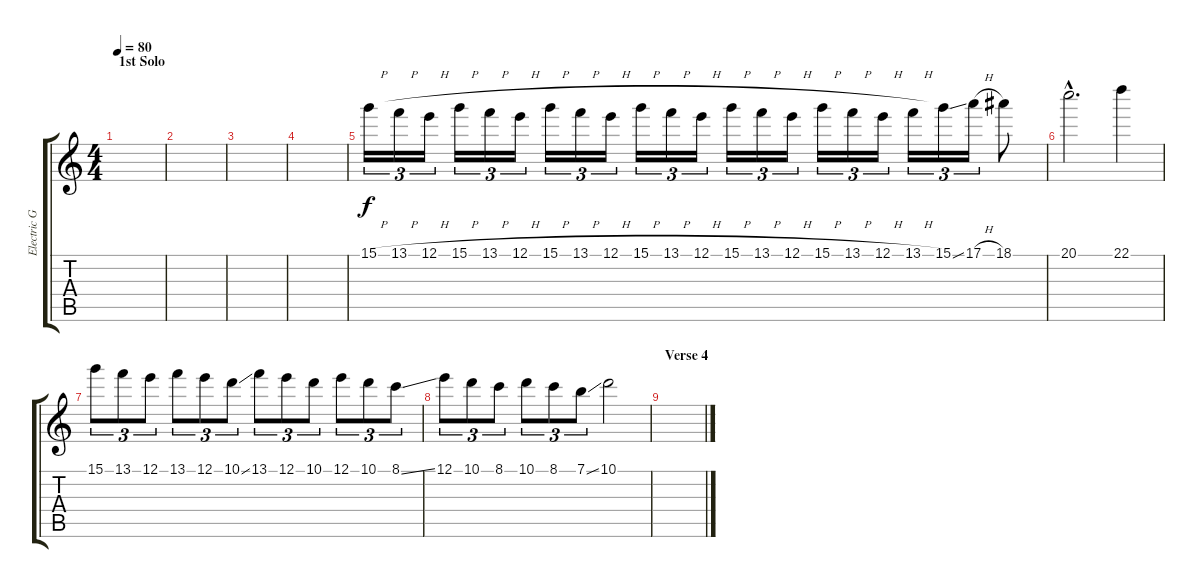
\track ("Electric Guitar 1" "Electric G") {instrument electricguitarjazz}
\staff {score tabs}
\tuning (E4 B3 G3 D3 A2 E2) {hide}
\ts (4 4)
\section ("" "1st Solo")
\tempo 80
\clef g2
\ks c
|
|
|
|
15.1{h}.16{tu (3 2) balance 16 instrument overdrivenguitar} 13.1{h}.16{tu (3 2)} 12.1{h}.16{tu (3 2)} 15.1{h}.16{tu (3 2)} 13.1{h}.16{tu (3 2)} 12.1{h}.16{tu (3 2)} 15.1{h}.16{tu (3 2)} 13.1{h}.16{tu (3 2)} 12.1{h}.16{tu (3 2)} 15.1{h}.16{tu (3 2)} 13.1{h}.16{tu (3 2)} 12.1{h}.16{tu (3 2)} 15.1{h}.16{tu (3 2)} 13.1{h}.16{tu (3 2)} 12.1{h}.16{tu (3 2)} 15.1{h}.16{tu (3 2)} 13.1{h}.16{tu (3 2)} 12.1{h}.16{tu (3 2)} 13.1{h}.16{tu (3 2)} 15.1{ss}.16{tu (3 2)} 17.1{h}.16{tu (3 2)} 18.1.8 |
20.1{hac}.2{d} 22.1.4 |
15.1.8{tu (3 2)} 13.1.8{tu (3 2)} 12.1.8{tu (3 2)} 13.1.8{tu (3 2)} 12.1.8{tu (3 2)} 10.1{ss}.8{tu (3 2)} 13.1.8{tu (3 2)} 12.1.8{tu (3 2)} 10.1.8{tu (3 2)} 12.1.8{tu (3 2)} 10.1.8{tu (3 2)} 8.1{ss}.8{tu (3 2)} |
12.1.8{tu (3 2)} 10.1.8{tu (3 2)} 8.1.8{tu (3 2)} 10.1.8{tu (3 2)} 8.1.8{tu (3 2)} 7.1{ss}.8{tu (3 2)} 10.1.2 |
\section ("" "Verse 4")
